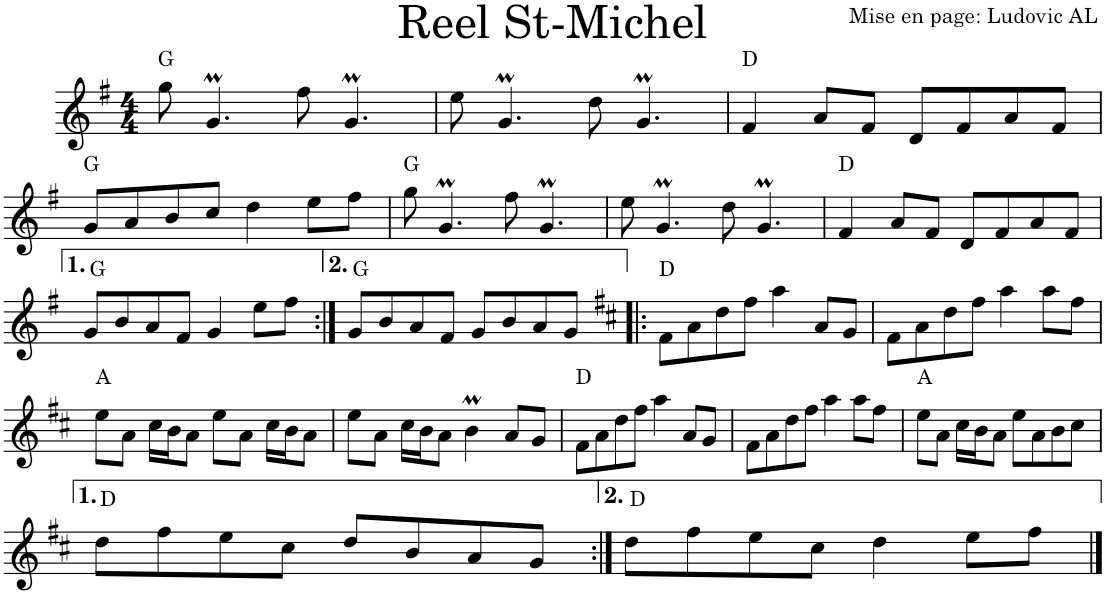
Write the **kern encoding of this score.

**kern	**harte
*part1	*part1
*staff1	*
*I"Voice	*
*I'V	*
*clefG2	*
*k[f#]	*
*M4/4	*
=1	=1
8gg\	G:maj
4.gM/	.
8ff#\	.
4.gM/	.
=2	=2
8ee\	.
4.gM/	.
8dd\	.
4.gM/	.
=3	=3
4f#/	D:maj
8a/L	.
8f#/J	.
8d/L	.
8f#/	.
8a/	.
8f#/J	.
!!LO:LB:g=z
=4	=4
8g/L	G:maj
8a/	.
8b/	.
8cc/J	.
4dd\	.
8ee\L	.
8ff#\J	.
=5	=5
8gg\	G:maj
4.gM/	.
8ff#\	.
4.gM/	.
=6	=6
8ee\	.
4.gM/	.
8dd\	.
4.gM/	.
=7	=7
4f#/	D:maj
8a/L	.
8f#/J	.
8d/L	.
8f#/	.
8a/	.
8f#/J	.
!!LO:LB:g=z
=8	=8
8g/L	G:maj
8b/	.
8a/	.
8f#/J	.
4g/	.
8ee\L	.
8ff#\J	.
=9:|!	=9:|!
8g/L	G:maj
8b/	.
8a/	.
8f#/J	.
8g/L	.
8b/	.
8a/	.
8g/J	.
=10!|:	=10!|:
*k[f#c#]	*
8f#\L	D:maj
8a\	.
8dd\	.
8ff#\J	.
4aa\	.
8a/L	.
8g/J	.
=11	=11
8f#\L	.
8a\	.
8dd\	.
8ff#\J	.
4aa\	.
8aa\L	.
8ff#\J	.
!!LO:LB:g=z
=12	=12
8ee\L	A:maj
8a\J	.
16cc#\LL	.
16b\J	.
8a\J	.
8ee\L	.
8a\J	.
16cc#\LL	.
16b\J	.
8a\J	.
=13	=13
8ee\L	.
8a\J	.
16cc#\LL	.
16b\J	.
8a\J	.
4bM\	.
8a/L	.
8g/J	.
=14	=14
8f#\L	D:maj
8a\	.
8dd\	.
8ff#\J	.
4aa\	.
8a/L	.
8g/J	.
=15	=15
8f#\L	.
8a\	.
8dd\	.
8ff#\J	.
4aa\	.
8aa\L	.
8ff#\J	.
=16	=16
8ee\L	A:maj
8a\J	.
16cc#\LL	.
16b\J	.
8a\J	.
8ee\L	.
8a\	.
8b\	.
8cc#\J	.
!!LO:LB:g=z
=17	=17
8dd\L	D:maj
8ff#\	.
8ee\	.
8cc#\J	.
8dd/L	.
8b/	.
8a/	.
8g/J	.
=18:|!	=18:|!
8dd\L	D:maj
8ff#\	.
8ee\	.
8cc#\J	.
4dd\	.
8ee\L	.
8ff#\J	.
==	==
*-	*-
